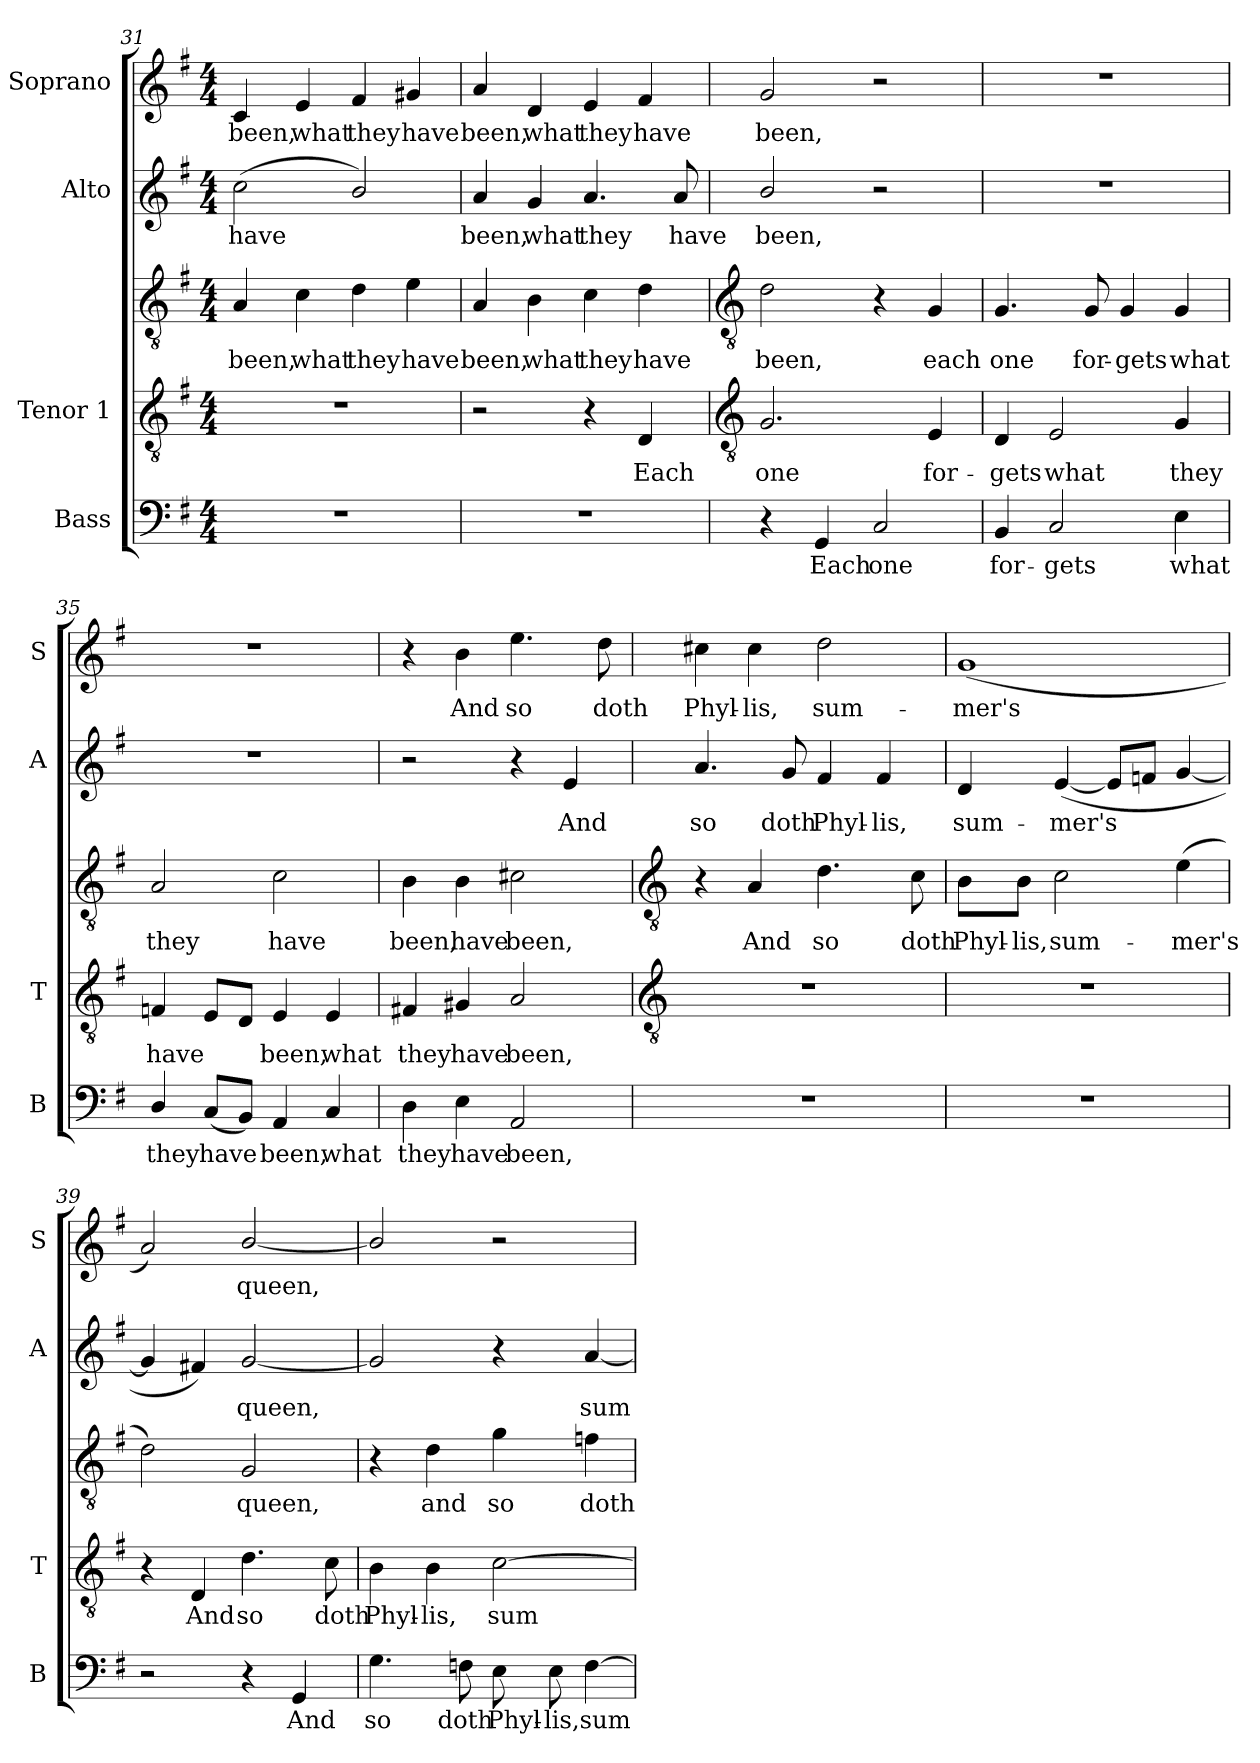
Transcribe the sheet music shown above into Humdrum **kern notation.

**kern	**text	**kern	**text	**kern	**text	**kern	**text	**kern	**text
*part4	*part4	*part3	*part3	*part3	*part3	*part2	*part2	*part1	*part1
*staff5	*staff5	*staff4	*staff4	*staff3	*staff3	*staff2	*staff2	*staff1	*staff1
*I"Bass	*	*I"Tenor 1	*	*	*	*I"Alto	*	*I"Soprano	*
*I'B	*	*I'T	*	*	*	*I'A	*	*I'S	*
*clefF4	*	*clefGv2	*	*clefGv2	*	*clefG2	*	*clefG2	*
*k[f#]	*	*k[f#]	*	*k[f#]	*	*k[f#]	*	*k[f#]	*
*G:	*	*G:	*	*G:	*	*G:	*	*G:	*
*M4/4	*	*M4/4	*	*M4/4	*	*M4/4	*	*M4/4	*
=31	=31	=31	=31	=31	=31	=31	=31	=31	=31
!	!	!	!	!	!LO:LY:b	!	!LO:LY:b	!	!LO:LY:b
1r	.	1r	.	4A	been,	(<2cc	have	4c	been,
!	!	!	!	!	!LO:LY:b	!	!	!	!LO:LY:b
.	.	.	.	4c	what	.	.	4e	what
!	!	!	!	!	!LO:LY:b	!	!	!	!LO:LY:b
.	.	.	.	4d	they	2b/)	.	4f#	they
!	!	!	!	!	!LO:LY:b	!	!	!	!LO:LY:b
.	.	.	.	4e	have	.	.	4g#X	have
=32	=32	=32	=32	=32	=32	=32	=32	=32	=32
!	!	!	!	!	!LO:LY:b	!	!LO:LY:b	!	!LO:LY:b
1r	.	2r	.	4A	been,	4a	been,	4a	been,
!	!	!	!	!	!LO:LY:b	!	!LO:LY:b	!	!LO:LY:b
.	.	.	.	4B	what	4g	what	4d	what
!	!	!	!	!	!LO:LY:b	!	!LO:LY:b	!	!LO:LY:b
.	.	4r	.	4c	they	4.a	they	4e	they
!	!	!	!LO:LY:b	!	!LO:LY:b	!	!	!	!LO:LY:b
.	.	4D	Each	4d	have	.	.	4f#	have
!	!	!	!	!	!	!	!LO:LY:b	!	!
.	.	.	.	.	.	8a	have	.	.
!!LO:LB:g=z
=33	=33	=33	=33	=33	=33	=33	=33	=33	=33
*	*	*clefGv2	*	*clefGv2	*	*	*	*	*
!	!	!	!LO:LY:b	!	!LO:LY:b	!	!LO:LY:b	!	!LO:LY:b
4r	.	2.G	one	2d	been,	2b/	been,	2g	been,
!	!LO:LY:b	!	!	!	!	!	!	!	!
4GG	Each	.	.	.	.	.	.	.	.
!	!LO:LY:b	!	!	!	!	!	!	!	!
2C	one	.	.	4r	.	2r	.	2r	.
!	!	!	!LO:LY:b	!	!LO:LY:b	!	!	!	!
.	.	4E	for-	4G	each	.	.	.	.
=34	=34	=34	=34	=34	=34	=34	=34	=34	=34
!	!LO:LY:b	!	!LO:LY:b	!	!LO:LY:b	!	!	!	!
4BB	for-	4D	gets	4.G	-one	1r	.	1r	.
!	!LO:LY:b	!	!LO:LY:b	!	!	!	!	!	!
2C	-gets	2E	what	.	.	.	.	.	.
!	!	!	!	!	!LO:LY:b	!	!	!	!
.	.	.	.	8G	for-	.	.	.	.
!	!	!	!	!	!LO:LY:b	!	!	!	!
.	.	.	.	4G	-gets	.	.	.	.
!	!LO:LY:b	!	!LO:LY:b	!	!LO:LY:b	!	!	!	!
4E	what	4G	they	4G	what	.	.	.	.
=35	=35	=35	=35	=35	=35	=35	=35	=35	=35
!	!LO:LY:b	!	!LO:LY:b	!	!LO:LY:b	!	!	!	!
4D/	they	4Fn	have	2A	they	1r	.	1r	.
!	!LO:LY:b	!	!	!	!	!	!	!	!
(<8CL	have	8EL	.	.	.	.	.	.	.
8BBJ)	.	8DJ	.	.	.	.	.	.	.
!	!LO:LY:b	!	!LO:LY:b	!	!LO:LY:b	!	!	!	!
4AA	been,	4E	been,	2c	have	.	.	.	.
!	!LO:LY:b	!	!LO:LY:b	!	!	!	!	!	!
4C	what	4E	what	.	.	.	.	.	.
=36	=36	=36	=36	=36	=36	=36	=36	=36	=36
!	!LO:LY:b	!	!LO:LY:b	!	!LO:LY:b	!	!	!	!
4D	they	4F#X	they	4B	been,	2r	.	4r	.
!	!LO:LY:b	!	!LO:LY:b	!	!LO:LY:b	!	!	!	!LO:LY:b
4E	have	4G#X	have	4B	have	.	.	4b	And
!	!LO:LY:b	!	!LO:LY:b	!	!LO:LY:b	!	!	!	!LO:LY:b
2AA	been,	2A	been,	2c#X	been,	4r	.	4.ee	so
!	!	!	!	!	!	!	!LO:LY:b	!	!
.	.	.	.	.	.	4e	And	.	.
!	!	!	!	!	!	!	!	!	!LO:LY:b
.	.	.	.	.	.	.	.	8dd	doth
!!LO:LB:g=z
=37	=37	=37	=37	=37	=37	=37	=37	=37	=37
*	*	*clefGv2	*	*clefGv2	*	*	*	*	*
!	!	!	!	!	!	!	!LO:LY:b	!	!LO:LY:b
1r	.	1r	.	4r	.	4.a	so	4cc#X	Phyl-
!	!	!	!	!	!LO:LY:b	!	!	!	!LO:LY:b
.	.	.	.	4A	And	.	.	4cc#	-lis,
!	!	!	!	!	!	!	!LO:LY:b	!	!
.	.	.	.	.	.	8g	doth	.	.
!	!	!	!	!	!LO:LY:b	!	!LO:LY:b	!	!LO:LY:b
.	.	.	.	4.d	so	4f#	Phyl-	2dd	sum-
!	!	!	!	!	!	!	!LO:LY:b	!	!
.	.	.	.	.	.	4f#	-lis,	.	.
!	!	!	!	!	!LO:LY:b	!	!	!	!
.	.	.	.	8c	doth	.	.	.	.
=38	=38	=38	=38	=38	=38	=38	=38	=38	=38
!	!	!	!	!	!LO:LY:b	!	!LO:LY:b	!	!LO:LY:b
1r	.	1r	.	8B\L	Phyl-	4d	sum-	(<1g	-mer's
!	!	!	!	!	!LO:LY:b	!	!	!	!
.	.	.	.	8B\J	-lis,	.	.	.	.
!	!	!	!	!	!LO:LY:b	!	!LO:LY:b	!	!
.	.	.	.	2c	sum-	(<[4e	-mer's	.	.
.	.	.	.	.	.	8eL]	.	.	.
.	.	.	.	.	.	8fnJ	.	.	.
!	!	!	!	!	!LO:LY:b	!	!	!	!
.	.	.	.	(>4e	-mer's	[4g	.	.	.
=39	=39	=39	=39	=39	=39	=39	=39	=39	=39
2r	.	4r	.	2d)	.	4g]	.	2a)	.
!	!	!	!LO:LY:b	!	!	!	!	!	!
.	.	4D	And	.	.	4f#X)	.	.	.
!	!	!	!LO:LY:b	!	!LO:LY:b	!	!LO:LY:b	!	!LO:LY:b
4r	.	4.d	so	2G	queen,	[2g	queen,	[2b/	queen,
!	!LO:LY:b	!	!	!	!	!	!	!	!
4GG	And	.	.	.	.	.	.	.	.
!	!	!	!LO:LY:b	!	!	!	!	!	!
.	.	8c	doth	.	.	.	.	.	.
=40	=40	=40	=40	=40	=40	=40	=40	=40	=40
!	!LO:LY:b	!	!LO:LY:b	!	!	!	!LO:LY:b	!	!LO:LY:b
4.G	so	4B	Phyl-	4r	.	2g]	.	2b/]	.
!	!	!	!LO:LY:b	!	!LO:LY:b	!	!	!	!
.	.	4B	-lis,	4d	and	.	.	.	.
!	!LO:LY:b	!	!	!	!	!	!	!	!
8Fn	doth	.	.	.	.	.	.	.	.
!	!LO:LY:b	!	!LO:LY:b	!	!LO:LY:b	!	!	!	!
8E	Phyl-	[2c	sum-	4g	so	4r	.	2r	.
!	!LO:LY:b	!	!	!	!	!	!	!	!
8E	-lis,	.	.	.	.	.	.	.	.
!	!LO:LY:b	!	!	!	!LO:LY:b	!	!LO:LY:b	!	!
[4F	sum-	.	.	4fn	doth	[4a	sum-	.	.
=	=	=	=	=	=	=	=	=	=
*-	*-	*-	*-	*-	*-	*-	*-	*-	*-
